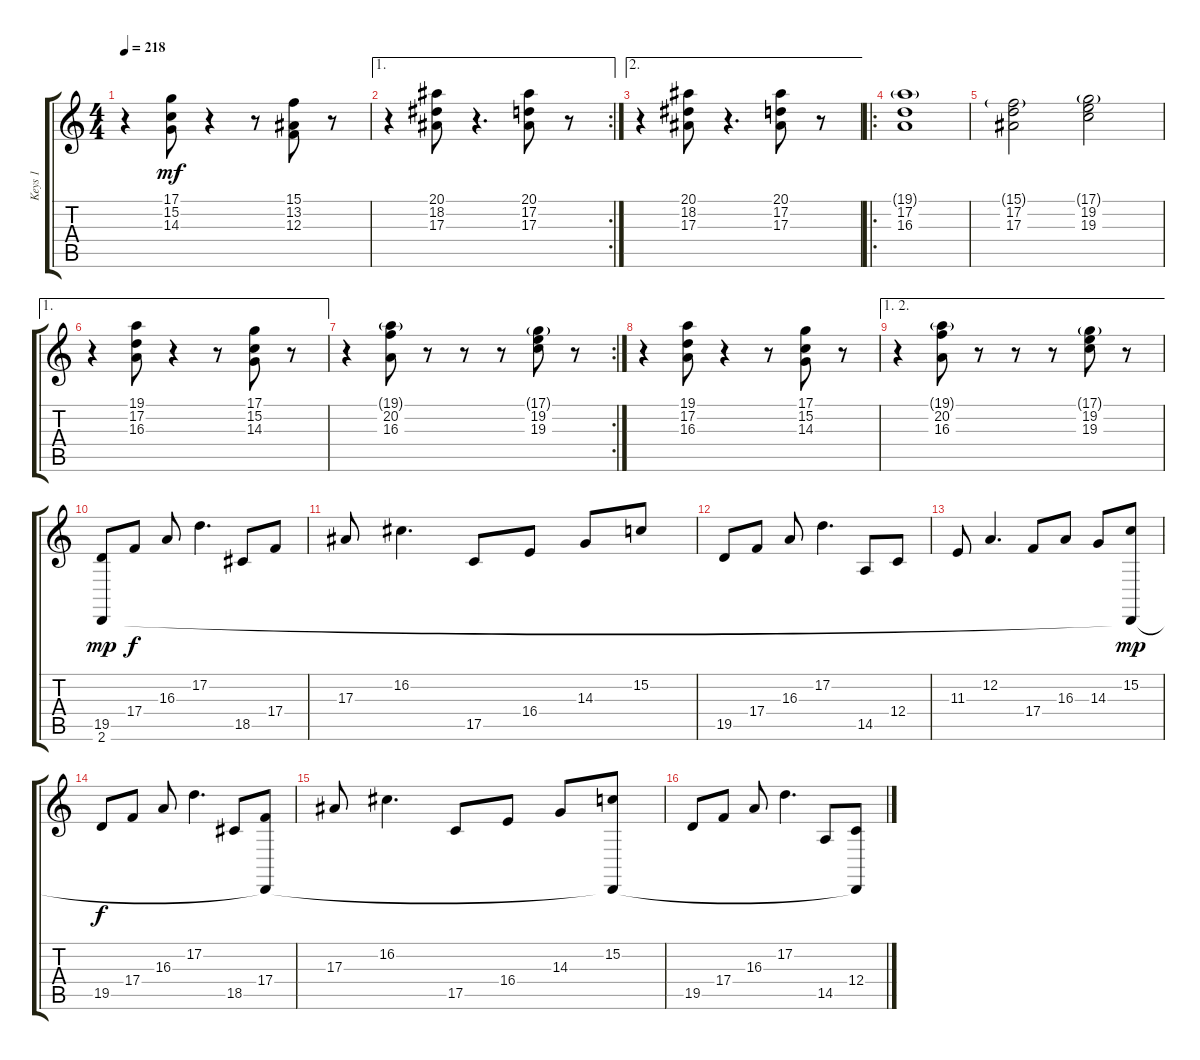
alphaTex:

\track ("Keys 1" "Keys 1") {instrument electricgrandpiano}
\staff {score tabs}
\tuning (D4 A3 F3 C3 G2 C2) {hide}
\ts (4 4)
\tempo 218
\clef g2
\ks c
r.4{dy f} (17.1 15.2 14.3).8{dy mf instrument choiraahs} r.4 r.8 (15.1 13.2 12.3).8 r.8 |
\ae 1
\rc 2
r.4 (20.1 18.2 17.3).8 r.4{d} (20.1 17.2 17.3).8 r.8 |
\ae 2
r.4 (20.1 18.2 17.3).8 r.4{d} (20.1 17.2 17.3).8 r.8 |
\ro
(19.1{g} 17.2 16.3).1 |
(15.1{g} 17.2 17.3).2 (17.1{g} 19.2 19.3).2 |
\ae 1
r.4 (19.1 17.2 16.3).8 r.4 r.8 (17.1 15.2 14.3).8 r.8 |
\rc 2
r.4 (19.1{g} 20.2 16.3).8 r.8 r.8 r.8 (17.1{g} 19.2 19.3).8 r.8 |
r.4 (19.1 17.2 16.3).8 r.4 r.8 (17.1 15.2 14.3).8 r.8 |
\ae (1 2)
r.4 (19.1{g} 20.2 16.3).8 r.8 r.8 r.8 (17.1{g} 19.2 19.3).8 r.8 |
(19.5 2.6).8{dy mp instrument stringensemble1} 17.4.8{dy f} 16.3.8 17.2.4{d} 18.5.8 17.4.8 |
17.3.8 16.2.4{d} 17.5.8 16.4.8 14.3.8 15.2.8 |
19.5.8 17.4.8 16.3.8 17.2.4{d} 14.5.8 12.4.8 |
11.3.8 12.2.4{d} 17.4.8 16.3.8 14.3.8 (15.2 2.6{t}).8{dy mp} |
19.5.8{dy f} 17.4.8 16.3.8 17.2.4{d} 18.5.8 (17.4 2.6{t}).8 |
17.3.8 16.2.4{d} 17.5.8 16.4.8 14.3.8 (15.2 2.6{t}).8 |
19.5.8 17.4.8 16.3.8 17.2.4{d} 14.5.8 (12.4 2.6{t}).8
